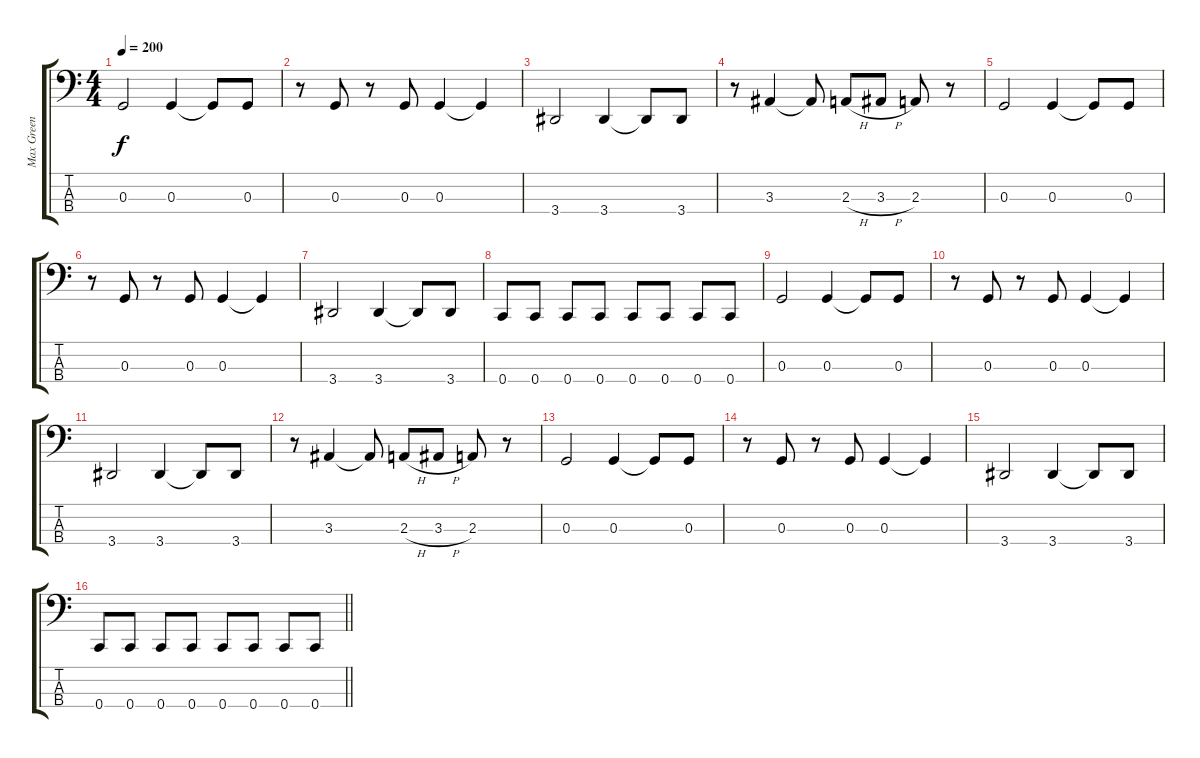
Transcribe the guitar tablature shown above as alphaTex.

\track ("Max Green" "Max Green") {instrument electricbassfinger}
\staff {score tabs}
\tuning (F2 C2 G1 C1) {hide}
\ts (4 4)
\tempo 200
\clef f4
\ks c
0.3.2{dy f} 0.3.4 0.3{t}.8 0.3.8 |
r.8 0.3.8 r.8 0.3.8 0.3.4 0.3{t}.4 |
3.4.2 3.4.4 3.4{t}.8 3.4.8 |
r.8 3.3.4 3.3{t}.8 2.3{h}.8 3.3{h}.8 2.3.8 r.8 |
0.3.2 0.3.4 0.3{t}.8 0.3.8 |
r.8 0.3.8 r.8 0.3.8 0.3.4 0.3{t}.4 |
3.4.2 3.4.4 3.4{t}.8 3.4.8 |
0.4.8 0.4.8 0.4.8 0.4.8 0.4.8 0.4.8 0.4.8 0.4.8 |
0.3.2 0.3.4 0.3{t}.8 0.3.8 |
r.8 0.3.8 r.8 0.3.8 0.3.4 0.3{t}.4 |
3.4.2 3.4.4 3.4{t}.8 3.4.8 |
r.8 3.3.4 3.3{t}.8 2.3{h}.8 3.3{h}.8 2.3.8 r.8 |
0.3.2 0.3.4 0.3{t}.8 0.3.8 |
r.8 0.3.8 r.8 0.3.8 0.3.4 0.3{t}.4 |
3.4.2 3.4.4 3.4{t}.8 3.4.8 |
\barLineRight lightlight
0.4.8 0.4.8 0.4.8 0.4.8 0.4.8 0.4.8 0.4.8 0.4.8
